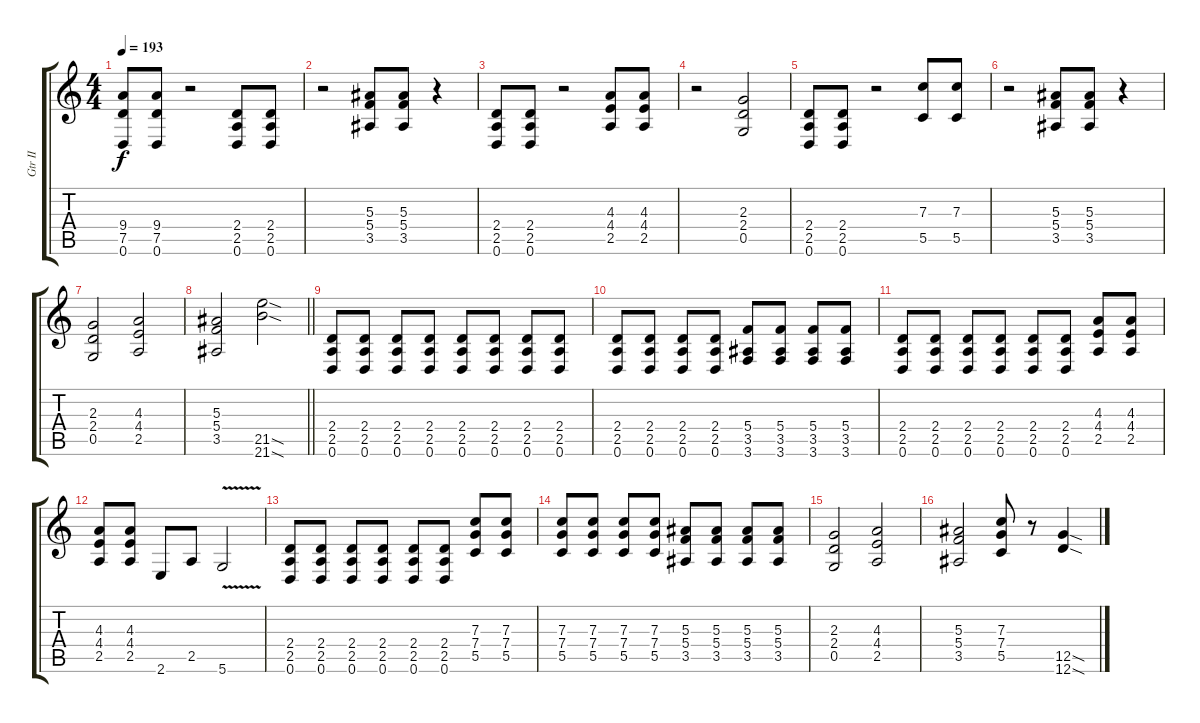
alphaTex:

\track ("Gtr II" "Gtr II") {instrument distortionguitar}
\staff {score tabs}
\tuning (D4 A3 F3 C3 G2 D2) {hide}
\ts (4 4)
\tempo 193
\clef g2
\ks c
(9.4 7.5 0.6).8{dy f} (9.4 7.5 0.6).8 r.2 (2.4 2.5 0.6).8 (2.4 2.5 0.6).8 |
r.2 (5.3 5.4 3.5).8 (5.3 5.4 3.5).8 r.4 |
(2.4 2.5 0.6).8 (2.4 2.5 0.6).8 r.2 (4.3 4.4 2.5).8 (4.3 4.4 2.5).8 |
r.2 (2.3 2.4 0.5).2 |
(2.4 2.5 0.6).8 (2.4 2.5 0.6).8 r.2 (7.3 5.5).8 (7.3 5.5).8 |
r.2 (5.3 5.4 3.5).8 (5.3 5.4 3.5).8 r.4 |
(2.3 2.4 0.5).2 (4.3 4.4 2.5).2 |
\barLineRight lightlight
(5.3 5.4 3.5).2 (21.5{sod} 21.6{sod}).2 |
(2.4 2.5 0.6).8 (2.4 2.5 0.6).8 (2.4 2.5 0.6).8 (2.4 2.5 0.6).8 (2.4 2.5 0.6).8 (2.4 2.5 0.6).8 (2.4 2.5 0.6).8 (2.4 2.5 0.6).8 |
(2.4 2.5 0.6).8 (2.4 2.5 0.6).8 (2.4 2.5 0.6).8 (2.4 2.5 0.6).8 (5.4 3.5 3.6).8 (5.4 3.5 3.6).8 (5.4 3.5 3.6).8 (5.4 3.5 3.6).8 |
(2.4 2.5 0.6).8 (2.4 2.5 0.6).8 (2.4 2.5 0.6).8 (2.4 2.5 0.6).8 (2.4 2.5 0.6).8 (2.4 2.5 0.6).8 (4.3 4.4 2.5).8 (4.3 4.4 2.5).8 |
(4.3 4.4 2.5).8 (4.3 4.4 2.5).8 2.6.8 2.5.8 5.6{v}.2 |
(2.4 2.5 0.6).8 (2.4 2.5 0.6).8 (2.4 2.5 0.6).8 (2.4 2.5 0.6).8 (2.4 2.5 0.6).8 (2.4 2.5 0.6).8 (7.3 7.4 5.5).8 (7.3 7.4 5.5).8 |
(7.3 7.4 5.5).8 (7.3 7.4 5.5).8 (7.3 7.4 5.5).8 (7.3 7.4 5.5).8 (5.3 5.4 3.5).8 (5.3 5.4 3.5).8 (5.3 5.4 3.5).8 (5.3 5.4 3.5).8 |
(2.3 2.4 0.5).2 (4.3 4.4 2.5).2 |
(5.3 5.4 3.5).2 (7.3 7.4 5.5).8 r.8 (12.5{sod} 12.6{sod}).4
